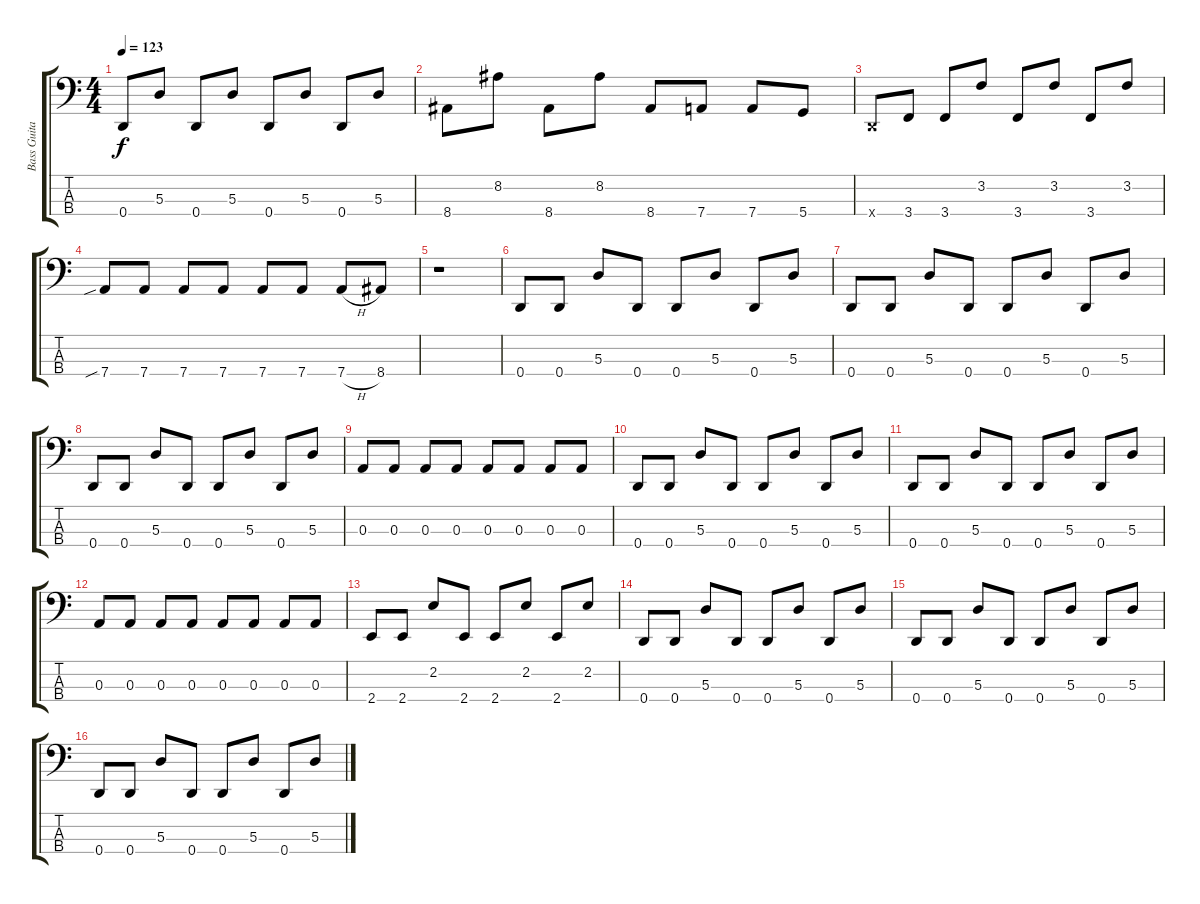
\track ("Bass Guitar" "Bass Guita") {instrument slapbass1}
\staff {score tabs}
\tuning (G2 D2 A1 D1) {hide}
\ts (4 4)
\tempo 123
\clef f4
\ks c
0.4.8{dy f} 5.3.8 0.4.8 5.3.8 0.4.8 5.3.8 0.4.8 5.3.8 |
8.4.8 8.2.8 8.4.8 8.2.8 8.4.8 7.4.8 7.4.8 5.4.8 |
0.4{x}.8 3.4.8 3.4.8 3.2.8 3.4.8 3.2.8 3.4.8 3.2.8 |
7.4{sib}.8 7.4.8 7.4.8 7.4.8 7.4.8 7.4.8 7.4{h}.8 8.4.8 |
r.1 |
0.4.8 0.4.8 5.3.8 0.4.8 0.4.8 5.3.8 0.4.8 5.3.8 |
0.4.8 0.4.8 5.3.8 0.4.8 0.4.8 5.3.8 0.4.8 5.3.8 |
0.4.8 0.4.8 5.3.8 0.4.8 0.4.8 5.3.8 0.4.8 5.3.8 |
0.3.8 0.3.8 0.3.8 0.3.8 0.3.8 0.3.8 0.3.8 0.3.8 |
0.4.8 0.4.8 5.3.8 0.4.8 0.4.8 5.3.8 0.4.8 5.3.8 |
0.4.8 0.4.8 5.3.8 0.4.8 0.4.8 5.3.8 0.4.8 5.3.8 |
0.3.8 0.3.8 0.3.8 0.3.8 0.3.8 0.3.8 0.3.8 0.3.8 |
2.4.8 2.4.8 2.2.8 2.4.8 2.4.8 2.2.8 2.4.8 2.2.8 |
0.4.8 0.4.8 5.3.8 0.4.8 0.4.8 5.3.8 0.4.8 5.3.8 |
0.4.8 0.4.8 5.3.8 0.4.8 0.4.8 5.3.8 0.4.8 5.3.8 |
0.4.8 0.4.8 5.3.8 0.4.8 0.4.8 5.3.8 0.4.8 5.3.8
